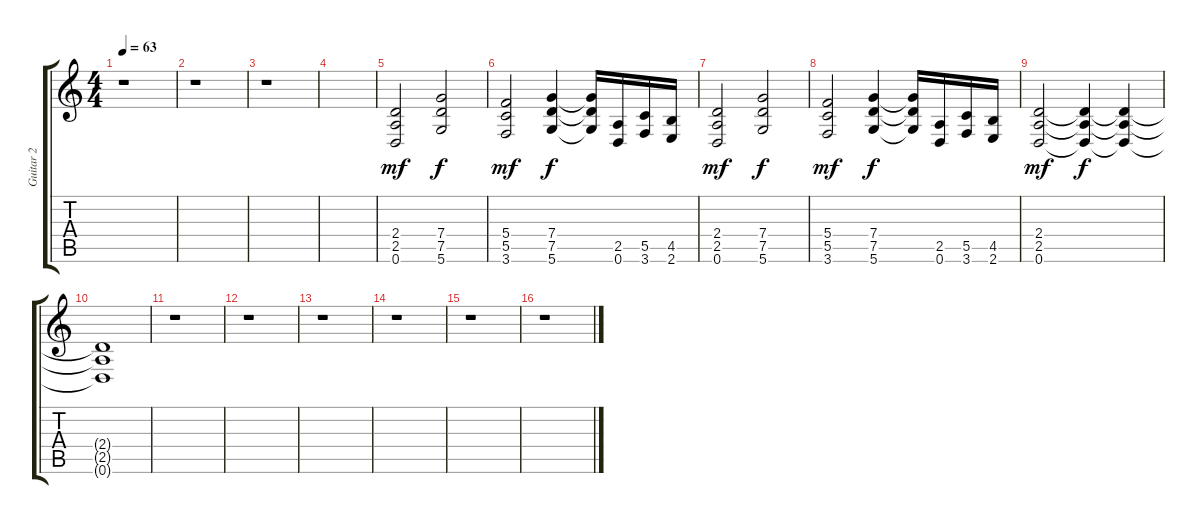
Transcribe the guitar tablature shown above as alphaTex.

\track ("Guitar 2" "Guitar 2") {instrument distortionguitar}
\staff {score tabs}
\tuning (D4 A3 F3 C3 G2 D2) {hide}
\ts (4 4)
\tempo 63
\clef g2
\ks c
r.1{dy mf instrument distortionguitar} |
r.1 |
r.1 |
|
(2.4 2.5 0.6).2 (7.4 7.5 5.6).2{dy f} |
(5.4 5.5 3.6).2{dy mf} (7.4 7.5 5.6).4{dy f} (7.4{t} 7.5{t} 5.6{t}).16 (2.5 0.6).16 (5.5 3.6).16 (4.5 2.6).16 |
(2.4 2.5 0.6).2{dy mf} (7.4 7.5 5.6).2{dy f} |
(5.4 5.5 3.6).2{dy mf} (7.4 7.5 5.6).4{dy f} (7.4{t} 7.5{t} 5.6{t}).16 (2.5 0.6).16 (5.5 3.6).16 (4.5 2.6).16 |
(2.4 2.5 0.6).2{dy mf} (2.4{t} 2.5{t} 0.6{t}).4{dy f} (2.4{t} 2.5{t} 0.6{t}).4 |
(2.4{t} 2.5{t} 0.6{t}).1{volume 2} |
r.1 |
r.1 |
r.1 |
r.1 |
r.1 |
r.1{volume 16}
